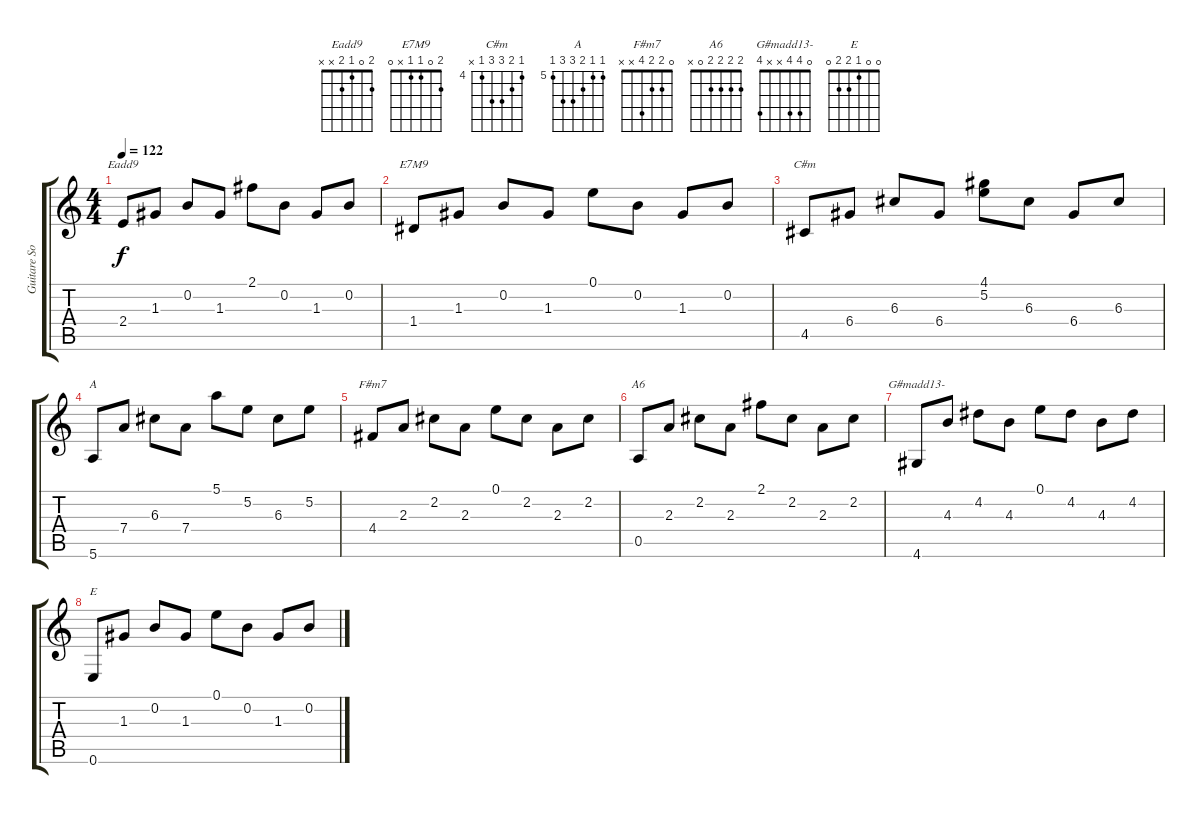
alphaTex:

\track ("Guitare Son Clair" "Guitare So") {instrument electricguitarmuted}
\staff {score tabs}
\tuning (E4 B3 G3 D3 A2 E2) {hide}
\chord ("Eadd9" 2 0 1 2 x x)
\chord ("E7M9" 2 0 1 1 x 0)
\chord ("C#m" 4 5 6 6 4 x) {firstfret 4}
\chord ("A" 5 5 6 7 7 5) {firstfret 5}
\chord ("F#m7" 0 2 2 4 x x)
\chord ("A6" 2 2 2 2 0 x)
\chord ("G#madd13-" 0 4 4 x x 4)
\chord ("E" 0 0 1 2 2 0)
\ts (4 4)
\tempo 122
\clef g2
\ks c
2.4.8{ch "Eadd9" dy f volume 9} 1.3.8 0.2.8 1.3.8 2.1.8 0.2.8 1.3.8 0.2.8 |
1.4.8{ch "E7M9"} 1.3.8 0.2.8 1.3.8 0.1.8 0.2.8 1.3.8 0.2.8 |
4.5.8{ch "C#m" volume 7} 6.4.8 6.3.8 6.4.8 (4.1 5.2).8 6.3.8 6.4.8 6.3.8 |
5.6.8{ch "A"} 7.4.8 6.3.8 7.4.8 5.1.8 5.2.8 6.3.8 5.2.8 |
4.4.8{ch "F#m7" volume 4} 2.3.8 2.2.8 2.3.8 0.1.8 2.2.8 2.3.8 2.2.8 |
0.5.8{ch "A6"} 2.3.8 2.2.8 2.3.8 2.1.8 2.2.8 2.3.8 2.2.8 |
4.6.8{ch "G#madd13-" volume 1} 4.3.8 4.2.8 4.3.8 0.1.8 4.2.8 4.3.8 4.2.8 |
0.6.8{ch "E"} 1.3.8 0.2.8 1.3.8 0.1.8 0.2.8 1.3.8 0.2.8
